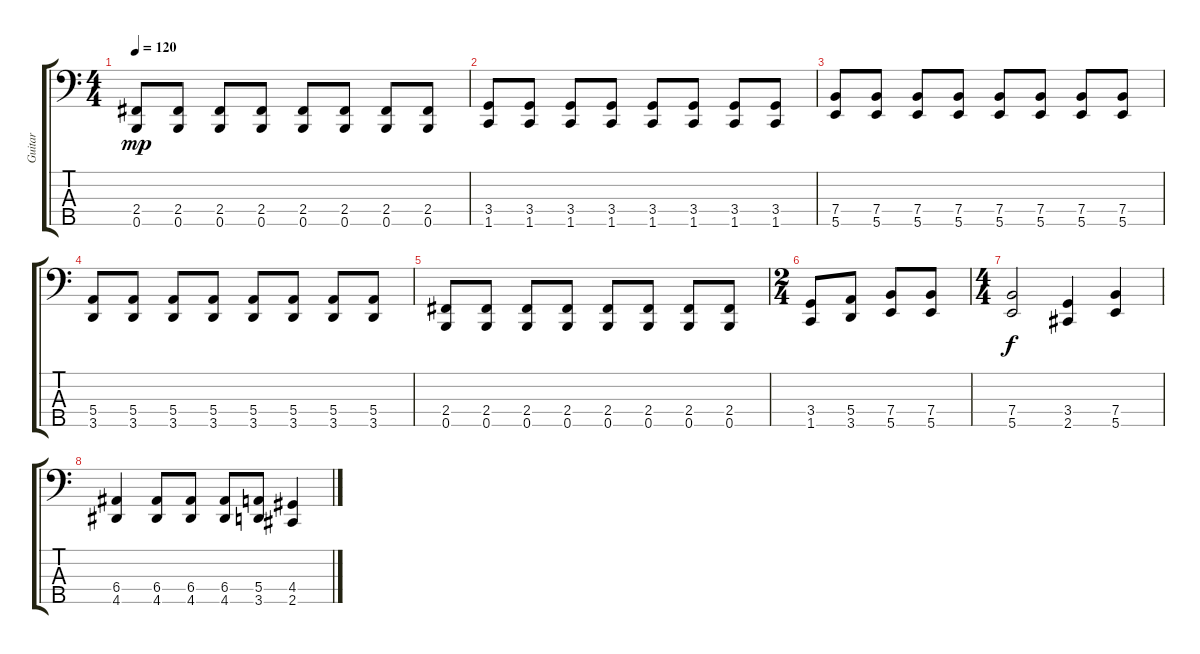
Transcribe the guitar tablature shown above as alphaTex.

\track ("Guitar" "Guitar") {instrument distortionguitar}
\staff {score tabs}
\tuning (G2 D2 A1 E1 B0) {hide}
\ts (4 4)
\tempo 120
\clef f4
\ks c
(2.4 0.5).8{dy mp} (2.4 0.5).8 (2.4 0.5).8 (2.4 0.5).8 (2.4 0.5).8 (2.4 0.5).8 (2.4 0.5).8 (2.4 0.5).8 |
(3.4 1.5).8 (3.4 1.5).8 (3.4 1.5).8 (3.4 1.5).8 (3.4 1.5).8 (3.4 1.5).8 (3.4 1.5).8 (3.4 1.5).8 |
(7.4 5.5).8 (7.4 5.5).8 (7.4 5.5).8 (7.4 5.5).8 (7.4 5.5).8 (7.4 5.5).8 (7.4 5.5).8 (7.4 5.5).8 |
(5.4 3.5).8 (5.4 3.5).8 (5.4 3.5).8 (5.4 3.5).8 (5.4 3.5).8 (5.4 3.5).8 (5.4 3.5).8 (5.4 3.5).8 |
(2.4 0.5).8 (2.4 0.5).8 (2.4 0.5).8 (2.4 0.5).8 (2.4 0.5).8 (2.4 0.5).8 (2.4 0.5).8 (2.4 0.5).8 |
\ts (2 4)
(3.4 1.5).8 (5.4 3.5).8 (7.4 5.5).8 (7.4 5.5).8 |
\ts (4 4)
(7.4 5.5).2{dy f} (3.4 2.5).4 (7.4 5.5).4 |
(6.4 4.5).4 (6.4 4.5).8 (6.4 4.5).8 (6.4 4.5).8 (5.4 3.5).8 (4.4 2.5).4
